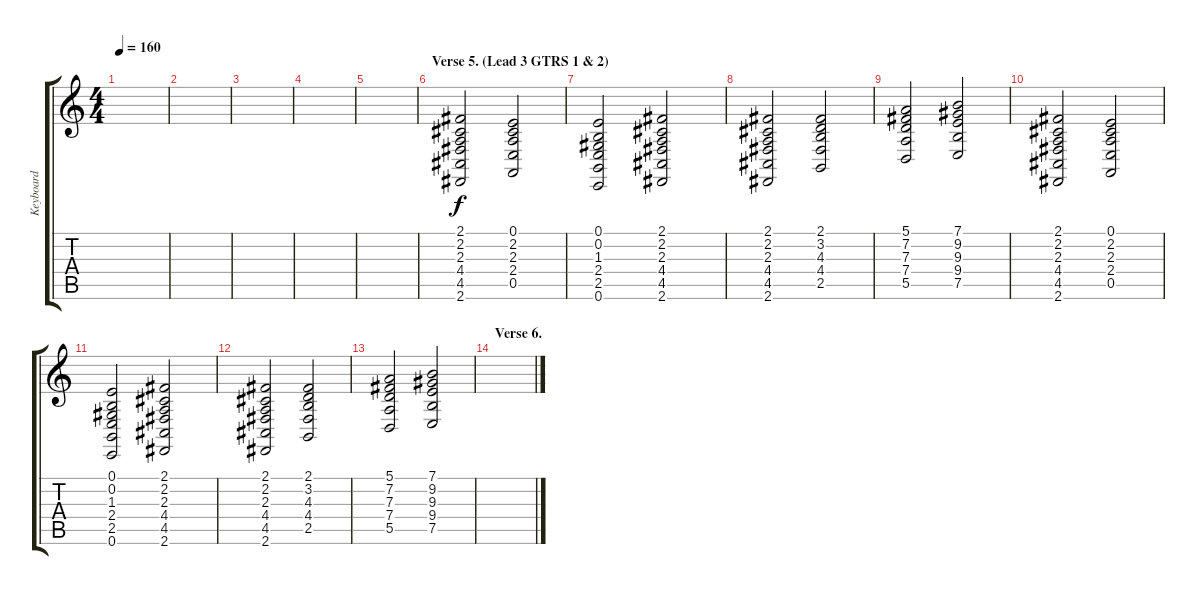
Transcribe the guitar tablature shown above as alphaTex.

\track ("Keyboard" "Keyboard") {instrument stringensemble1}
\staff {score tabs}
\tuning (E4 B3 G3 D3 A2 E2) {hide}
\ts (4 4)
\tempo 160
\clef g2
\ks c
|
|
|
|
|
\section ("" "Verse 5. (Lead 3 GTRS 1 & 2)")
(2.1 2.2 2.3 4.4 4.5 2.6).2{instrument stringensemble1} (0.1 2.2 2.3 2.4 0.5).2 |
(0.1 0.2 1.3 2.4 2.5 0.6).2 (2.1 2.2 2.3 4.4 4.5 2.6).2 |
(2.1 2.2 2.3 4.4 4.5 2.6).2 (2.1 3.2 4.3 4.4 2.5).2 |
(5.1 7.2 7.3 7.4 5.5).2 (7.1 9.2 9.3 9.4 7.5).2 |
(2.1 2.2 2.3 4.4 4.5 2.6).2{instrument stringensemble1} (0.1 2.2 2.3 2.4 0.5).2 |
(0.1 0.2 1.3 2.4 2.5 0.6).2 (2.1 2.2 2.3 4.4 4.5 2.6).2 |
(2.1 2.2 2.3 4.4 4.5 2.6).2 (2.1 3.2 4.3 4.4 2.5).2 |
(5.1 7.2 7.3 7.4 5.5).2 (7.1 9.2 9.3 9.4 7.5).2 |
\section ("" "Verse 6.")
